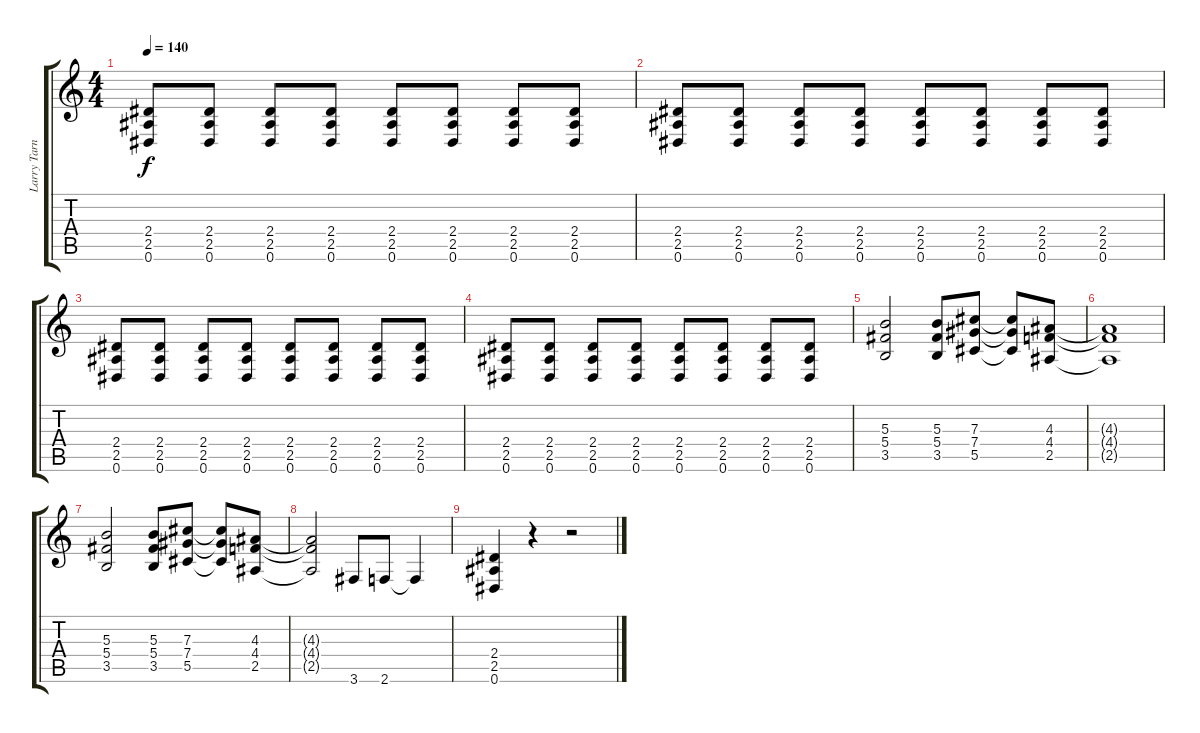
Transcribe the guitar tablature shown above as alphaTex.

\track ("Larry Tarnowsky" "Larry Tarn") {instrument distortionguitar}
\staff {score tabs}
\tuning (Eb4 Bb3 Gb3 Db3 Ab2 Eb2) {hide}
\ts (4 4)
\tempo 140
\clef g2
\ks c
(2.4 2.5 0.6).8{dy f} (2.4 2.5 0.6).8 (2.4 2.5 0.6).8 (2.4 2.5 0.6).8 (2.4 2.5 0.6).8 (2.4 2.5 0.6).8 (2.4 2.5 0.6).8 (2.4 2.5 0.6).8 |
(2.4 2.5 0.6).8 (2.4 2.5 0.6).8 (2.4 2.5 0.6).8 (2.4 2.5 0.6).8 (2.4 2.5 0.6).8 (2.4 2.5 0.6).8 (2.4 2.5 0.6).8 (2.4 2.5 0.6).8 |
(2.4 2.5 0.6).8 (2.4 2.5 0.6).8 (2.4 2.5 0.6).8 (2.4 2.5 0.6).8 (2.4 2.5 0.6).8 (2.4 2.5 0.6).8 (2.4 2.5 0.6).8 (2.4 2.5 0.6).8 |
(2.4 2.5 0.6).8 (2.4 2.5 0.6).8 (2.4 2.5 0.6).8 (2.4 2.5 0.6).8 (2.4 2.5 0.6).8 (2.4 2.5 0.6).8 (2.4 2.5 0.6).8 (2.4 2.5 0.6).8 |
(5.3 5.4 3.5).2 (5.3 5.4 3.5).8 (7.3 7.4 5.5).8 (7.3{t} 7.4{t} 5.5{t}).8 (4.3 4.4 2.5).8 |
(4.3{t} 4.4{t} 2.5{t}).1 |
(5.3 5.4 3.5).2 (5.3 5.4 3.5).8 (7.3 7.4 5.5).8 (7.3{t} 7.4{t} 5.5{t}).8 (4.3 4.4 2.5).8 |
(4.3{t} 4.4{t} 2.5{t}).2 3.6.8 2.6.8 2.6{t}.4 |
(2.4 2.5 0.6).4 r.4 r.2
